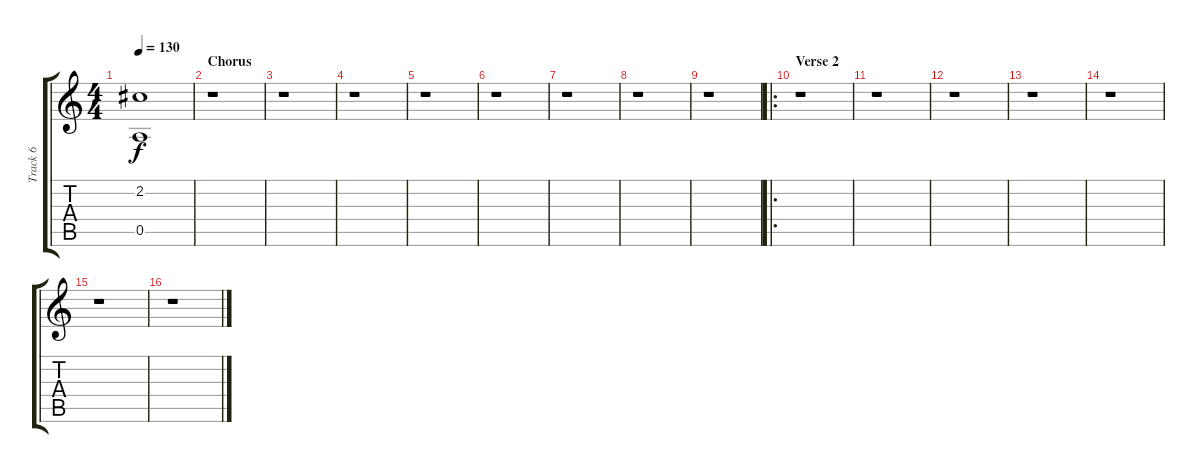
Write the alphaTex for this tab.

\track ("Track 6" "Track 6") {instrument acousticguitarsteel}
\staff {score tabs}
\tuning (E4 B3 G3 D3 A2 E2) {hide}
\ts (4 4)
\tempo 130
\clef g2
\ks c
(2.2{t} 0.5{t}).1{dy f} |
\section ("" "Chorus")
r.1 |
r.1 |
r.1 |
r.1 |
r.1 |
r.1 |
r.1 |
r.1 |
\ro
\section ("" "Verse 2")
r.1 |
r.1 |
r.1 |
r.1 |
r.1 |
r.1 |
r.1
